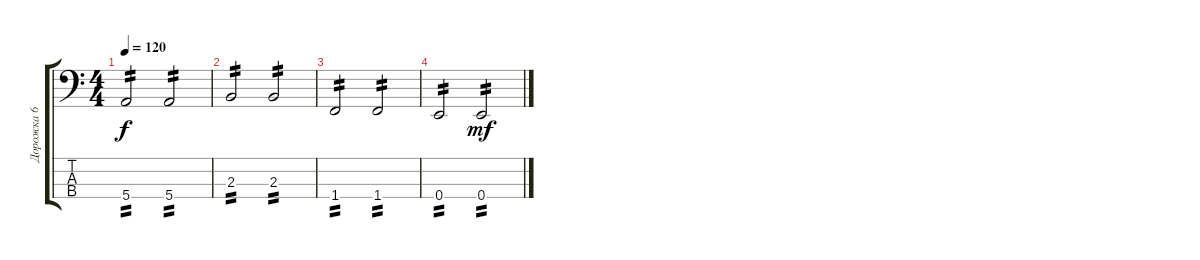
\track ("Дорожка 6" "Дорожка 6") {instrument electricbasspick}
\staff {score tabs}
\tuning (G2 D2 A1 E1) {hide}
\ts (4 4)
\tempo 120
\clef f4
\ks c
5.4.2{tp 2 dy f} 5.4.2{tp 2} |
2.3.2{tp 2} 2.3.2{tp 2} |
1.4.2{tp 2} 1.4.2{tp 2} |
0.4.2{tp 2} 0.4.2{tp 2 dy mf}
